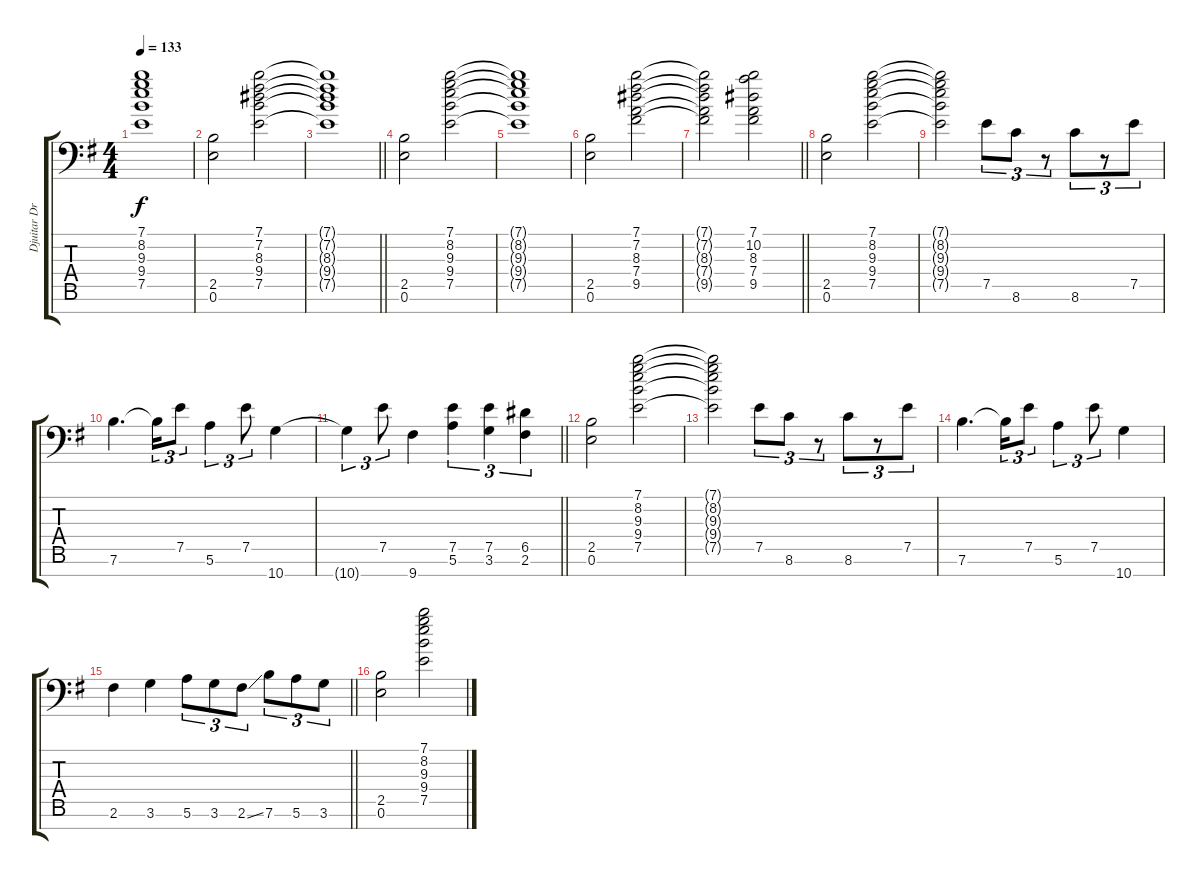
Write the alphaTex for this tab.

\track ("Djuitar Dropped A" "Djuitar Dr") {instrument distortionguitar}
\staff {score tabs}
\tuning (E4 B3 G3 D3 A2 E2 A1) {hide}
\ts (4 4)
\tempo 133
\clef f4
\ks eminor
(7.1{t} 8.2{t} 9.3{t} 9.4{t} 7.5{t}).1{dy f} |
(2.5 0.6).2 (7.1 7.2 8.3 9.4 7.5).2 |
\barLineRight lightlight
(7.1{t} 7.2{t} 8.3{t} 9.4{t} 7.5{t}).1 |
(2.5 0.6).2 (7.1 8.2 9.3 9.4 7.5).2 |
(7.1{t} 8.2{t} 9.3{t} 9.4{t} 7.5{t}).1 |
(2.5 0.6).2 (7.1 7.2 8.3 7.4 9.5).2 |
\barLineRight lightlight
(7.1{t} 7.2{t} 8.3{t} 7.4{t} 9.5{t}).2 (7.1 10.2 8.3 7.4 9.5).2 |
\section ("" "")
(2.5 0.6).2{instrument distortionguitar} (7.1 8.2 9.3 9.4 7.5).2{balance 16} |
(7.1{t} 8.2{t} 9.3{t} 9.4{t} 7.5{t}).2 7.5.8{tu (3 2)} 8.6.8{tu (3 2)} r.8{tu (3 2)} 8.6.8{tu (3 2)} r.8{tu (3 2)} 7.5.8{tu (3 2)} |
7.6.4{d} 7.6{t}.16{tu (3 2)} 7.5.8{tu (3 2)} 5.6.4{tu (3 2)} 7.5.8{tu (3 2)} 10.7.4 |
\barLineRight lightlight
10.7{t}.4{tu (3 2)} 7.5.8{tu (3 2)} 9.7.4 (7.5 5.6).4{tu (3 2)} (7.5 3.6).4{tu (3 2)} (6.5 2.6).4{tu (3 2)} |
(2.5 0.6).2 (7.1 8.2 9.3 9.4 7.5).2 |
(7.1{t} 8.2{t} 9.3{t} 9.4{t} 7.5{t}).2 7.5.8{tu (3 2)} 8.6.8{tu (3 2)} r.8{tu (3 2)} 8.6.8{tu (3 2)} r.8{tu (3 2)} 7.5.8{tu (3 2)} |
7.6.4{d} 7.6{t}.16{tu (3 2)} 7.5.8{tu (3 2)} 5.6.4{tu (3 2)} 7.5.8{tu (3 2)} 10.7.4 |
\barLineRight lightlight
2.6.4 3.6.4 5.6.8{tu (3 2) balance 7} 3.6.8{tu (3 2)} 2.6{ss}.8{tu (3 2)} 7.6.8{tu (3 2)} 5.6.8{tu (3 2)} 3.6.8{tu (3 2)} |
(2.5 0.6).2{balance 16} (7.1 8.2 9.3 9.4 7.5).2
